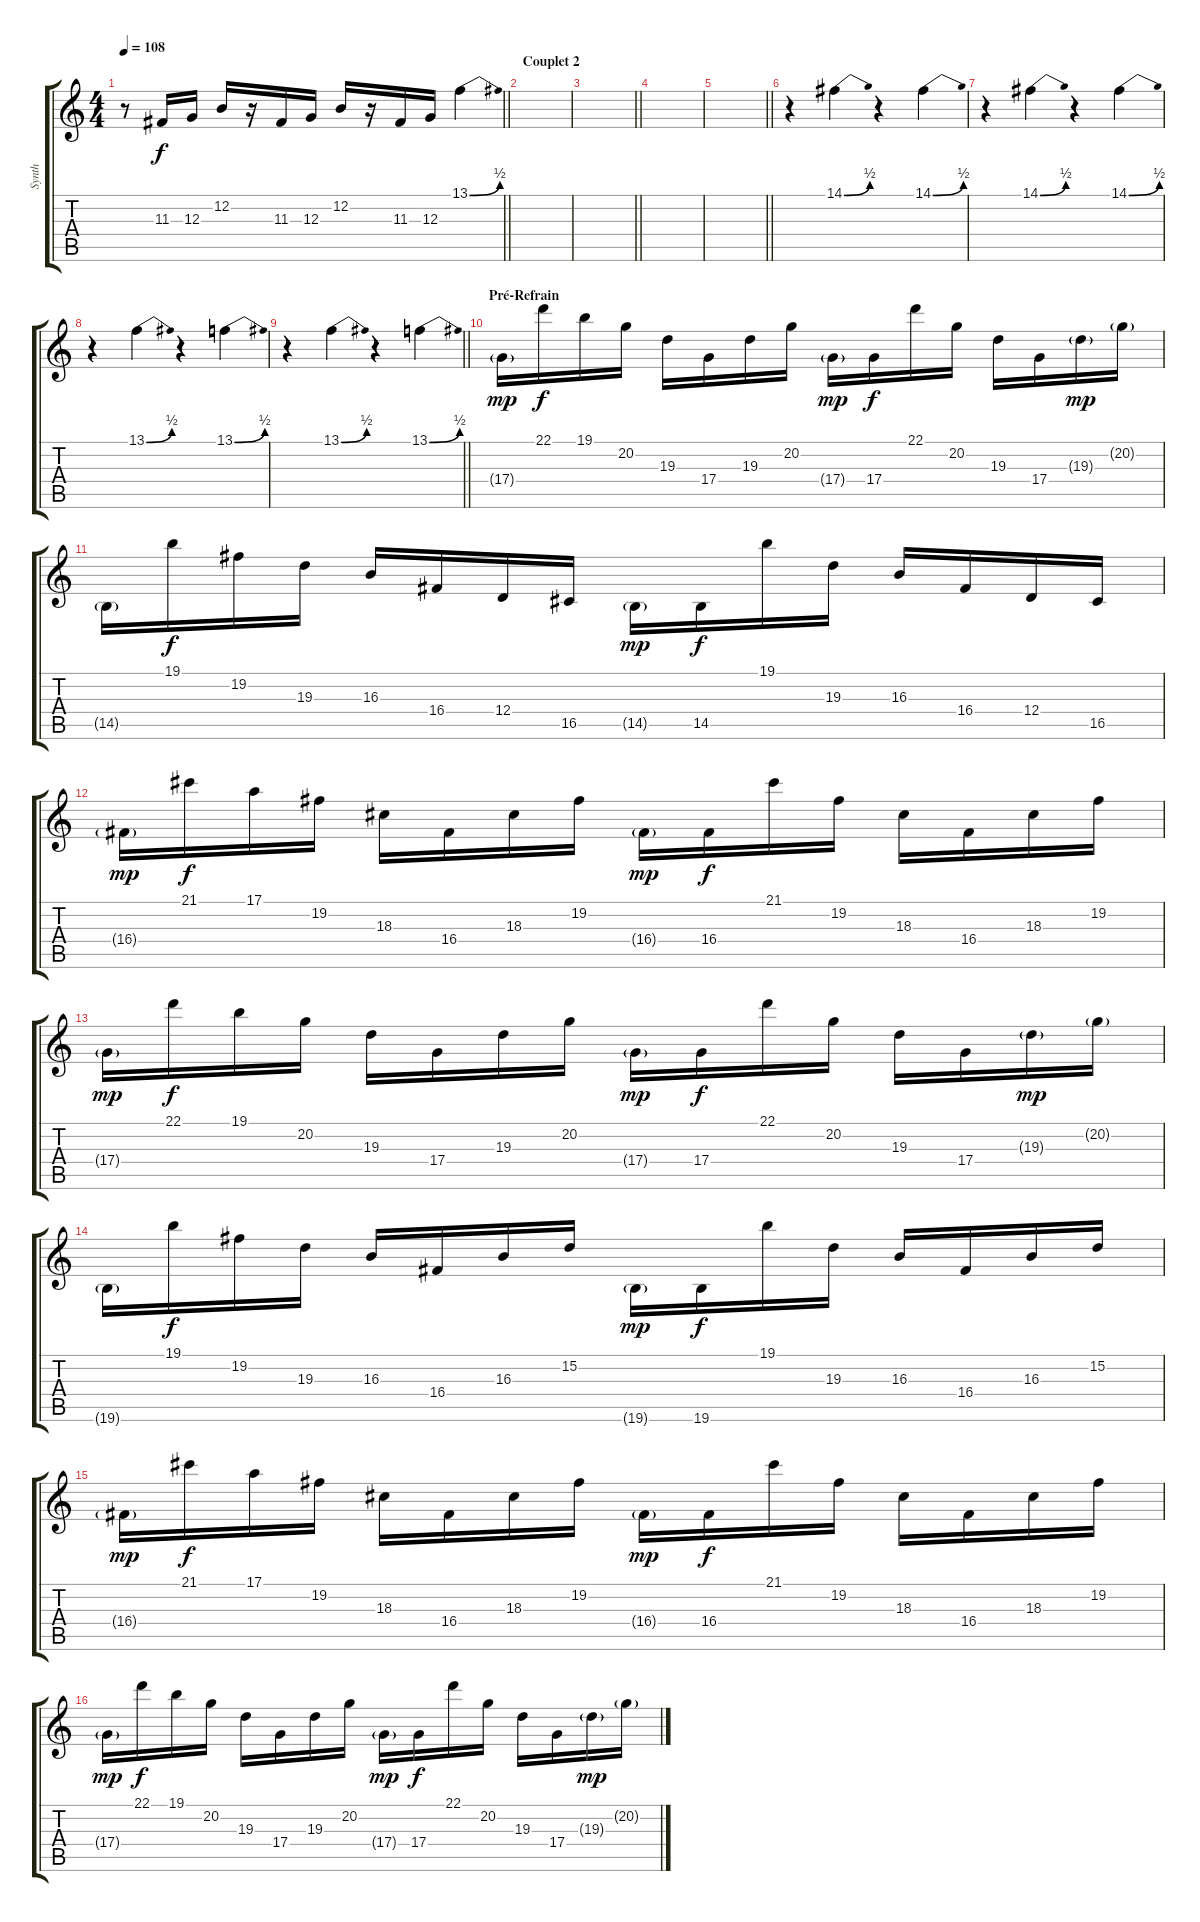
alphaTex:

\track ("Synth" "Synth") {instrument lead1square}
\staff {score tabs}
\tuning (E4 B3 G3 D3 A2 E2) {hide}
\ts (4 4)
\tempo 108
\clef g2
\barLineRight lightlight
\ks c
r.8{dy f} 11.3.16 12.3.16 12.2.16 r.16 11.3.16 12.3.16 12.2.16 r.16 11.3.16 12.3.16 13.1{be (bend 0 0 60 2)}.4 |
\section ("" "Couplet 2")
|
\barLineRight lightlight
|
|
\barLineRight lightlight
|
r.4 14.1{be (bend 0 0 60 2)}.4 r.4 14.1{be (bend 0 0 60 2)}.4 |
r.4 14.1{be (bend 0 0 60 2)}.4 r.4 14.1{be (bend 0 0 60 2)}.4 |
r.4 13.1{be (bend 0 0 60 2)}.4 r.4 13.1{be (bend 0 0 60 2)}.4 |
\barLineRight lightlight
r.4 13.1{be (bend 0 0 60 2)}.4 r.4 13.1{be (bend 0 0 60 2)}.4 |
\section ("" "Pré-Refrain")
17.4{g}.16{dy mp} 22.1.16{dy f} 19.1.16 20.2.16 19.3.16 17.4.16 19.3.16 20.2.16 17.4{g}.16{dy mp} 17.4.16{dy f} 22.1.16 20.2.16 19.3.16 17.4.16 19.3{g}.16{dy mp} 20.2{g}.16 |
14.5{g}.16 19.1.16{dy f} 19.2.16 19.3.16 16.3.16 16.4.16 12.4.16 16.5.16 14.5{g}.16{dy mp} 14.5.16{dy f} 19.1.16 19.3.16 16.3.16 16.4.16 12.4.16 16.5.16 |
16.4{g}.16{dy mp} 21.1.16{dy f} 17.1.16 19.2.16 18.3.16 16.4.16 18.3.16 19.2.16 16.4{g}.16{dy mp} 16.4.16{dy f} 21.1.16 19.2.16 18.3.16 16.4.16 18.3.16 19.2.16 |
17.4{g}.16{dy mp} 22.1.16{dy f} 19.1.16 20.2.16 19.3.16 17.4.16 19.3.16 20.2.16 17.4{g}.16{dy mp} 17.4.16{dy f} 22.1.16 20.2.16 19.3.16 17.4.16 19.3{g}.16{dy mp} 20.2{g}.16 |
19.6{g}.16 19.1.16{dy f} 19.2.16 19.3.16 16.3.16 16.4.16 16.3.16 15.2.16 19.6{g}.16{dy mp} 19.6.16{dy f} 19.1.16 19.3.16 16.3.16 16.4.16 16.3.16 15.2.16 |
16.4{g}.16{dy mp} 21.1.16{dy f} 17.1.16 19.2.16 18.3.16 16.4.16 18.3.16 19.2.16 16.4{g}.16{dy mp} 16.4.16{dy f} 21.1.16 19.2.16 18.3.16 16.4.16 18.3.16 19.2.16 |
17.4{g}.16{dy mp} 22.1.16{dy f} 19.1.16 20.2.16 19.3.16 17.4.16 19.3.16 20.2.16 17.4{g}.16{dy mp} 17.4.16{dy f} 22.1.16 20.2.16 19.3.16 17.4.16 19.3{g}.16{dy mp} 20.2{g}.16
